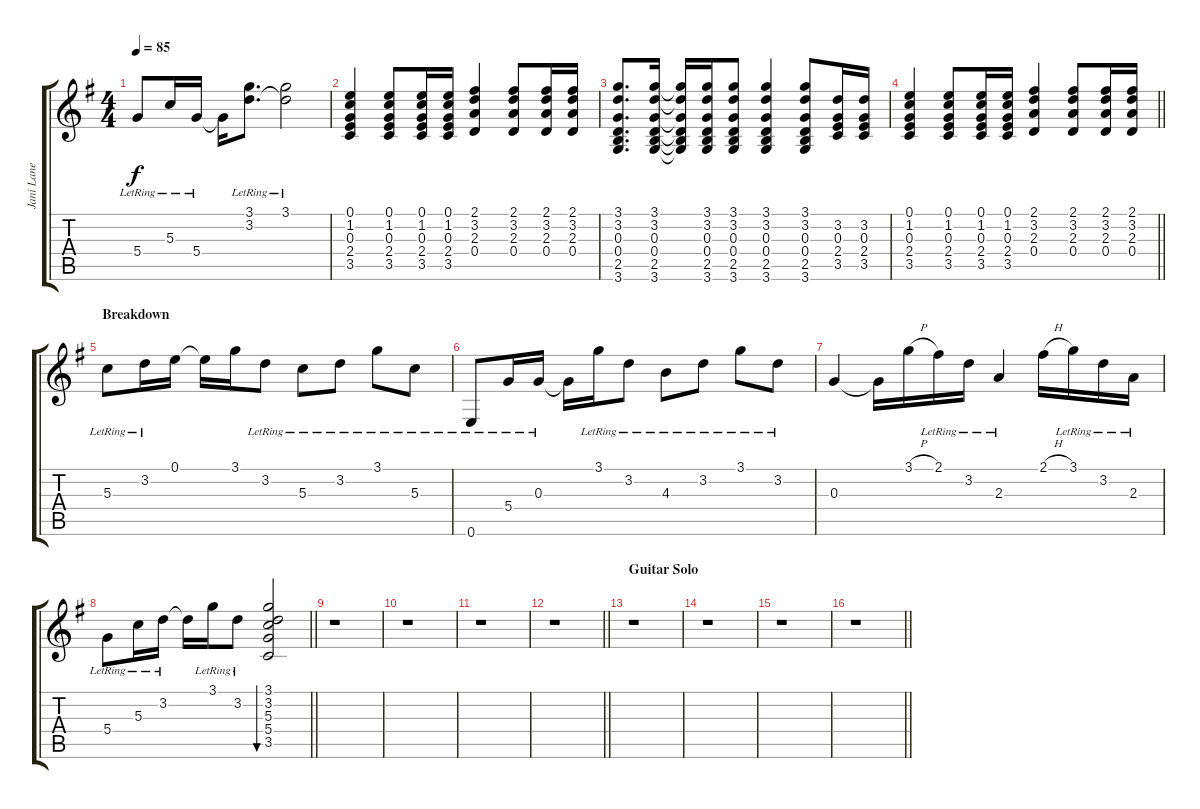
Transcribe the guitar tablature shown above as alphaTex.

\track ("Jani Lane Acoustic" "Jani Lane ") {instrument acousticguitarsteel}
\staff {score tabs}
\tuning (E4 B3 G3 D3 A2 E2) {hide}
\ts (4 4)
\tempo 85
\clef g2
\ks g
5.4{lr}.8{dy f} 5.3{lr}.16 5.4{lr}.16 5.4{t}.16 (3.1 3.2{lr}).8{d} (3.1{lr} 3.2{t}).2 |
(0.1 1.2 0.3 2.4 3.5).4 (0.1 1.2 0.3 2.4 3.5).8 (0.1 1.2 0.3 2.4 3.5).16 (0.1 1.2 0.3 2.4 3.5).16 (2.1 3.2 2.3 0.4).4 (2.1 3.2 2.3 0.4).8 (2.1 3.2 2.3 0.4).16 (2.1 3.2 2.3 0.4).16 |
(3.1 3.2 0.3 0.4 2.5 3.6).8{d} (3.1 3.2 0.3 0.4 2.5 3.6).16 (3.1{t} 3.2{t} 0.3{t} 0.4{t} 2.5{t} 3.6{t}).16 (3.1 3.2 0.3 0.4 2.5 3.6).16 (3.1 3.2 0.3 0.4 2.5 3.6).8 (3.1 3.2 0.3 0.4 2.5 3.6).4 (3.1 3.2 0.3 0.4 2.5 3.6).8 (3.2 0.3 2.4 3.5).16 (3.2 0.3 2.4 3.5).16 |
\barLineRight lightlight
(0.1 1.2 0.3 2.4 3.5).4 (0.1 1.2 0.3 2.4 3.5).8 (0.1 1.2 0.3 2.4 3.5).16 (0.1 1.2 0.3 2.4 3.5).16 (2.1 3.2 2.3 0.4).4 (2.1 3.2 2.3 0.4).8 (2.1 3.2 2.3 0.4).16 (2.1 3.2 2.3 0.4).16 |
\section ("" "Breakdown")
5.3{lr}.8 3.2{lr}.16 0.1.16 0.1{t}.16 3.1.16 3.2{lr}.8 5.3{lr}.8 3.2{lr}.8 3.1{lr}.8 5.3{lr}.8 |
0.6{lr}.8 5.4{lr}.16 0.3{lr}.16 0.3{t}.16 3.1{lr}.16 3.2{lr}.8 4.3{lr}.8 3.2{lr}.8 3.1{lr}.8 3.2{lr}.8 |
0.3.4 0.3{t}.16 3.1{h}.16 2.1{lr}.16 3.2{lr}.16 2.3{lr}.4 2.1{h}.16 3.1{lr}.16 3.2{lr}.16 2.3{lr}.16 |
\barLineRight lightlight
5.4{lr}.8 5.3{lr}.16 3.2{lr}.16 3.2{t}.16 3.1{lr}.16 3.2{lr}.8 (3.1 3.2 5.3 5.4 3.5).2{bu 240} |
r.1 |
r.1 |
r.1 |
\barLineRight lightlight
r.1 |
\section ("" "Guitar Solo")
r.1 |
r.1 |
r.1 |
\barLineRight lightlight
r.1
